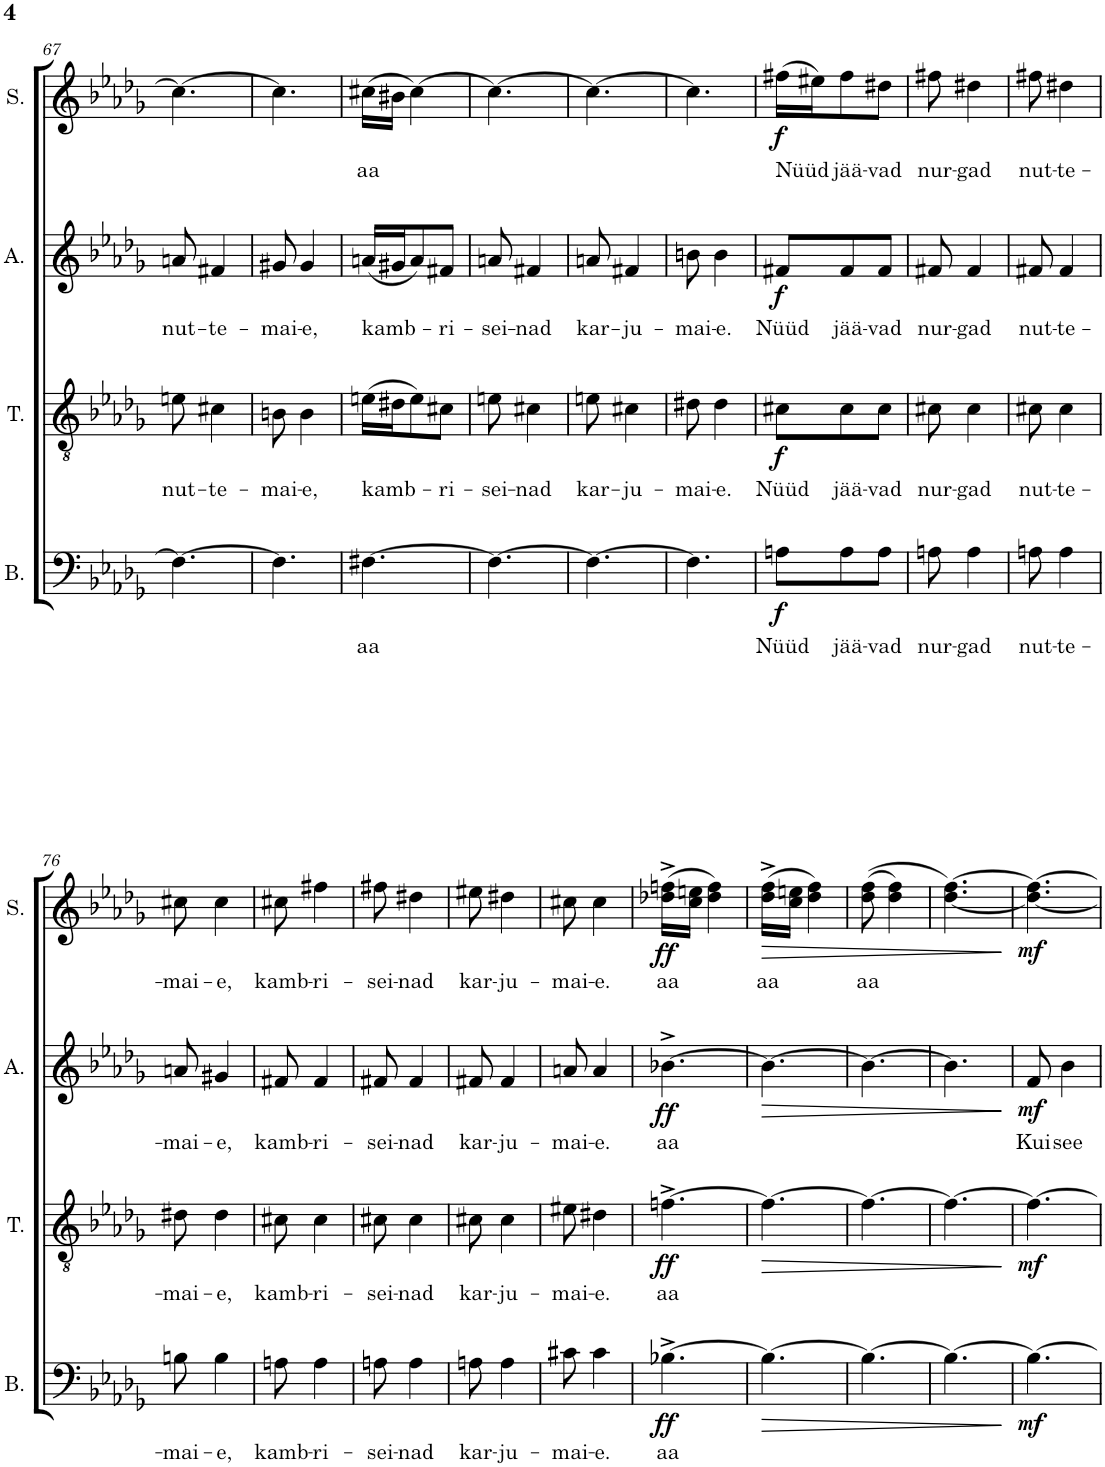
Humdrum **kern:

**kern	**text	**dynam	**kern	**text	**dynam	**kern	**text	**dynam	**kern	**text	**dynam
*part4	*part4	*part4	*part3	*part3	*part3	*part2	*part2	*part2	*part1	*part1	*part1
*staff4	*staff4	*staff4	*staff3	*staff3	*staff3	*staff2	*staff2	*staff2	*staff1	*staff1	*staff1
*I"Bass	*	*	*I"Tenor	*	*	*I"Alto	*	*	*I"Soprano	*	*
*I'B.	*	*	*I'T.	*	*	*I'A.	*	*	*I'S.	*	*
!!LO:PB:g=z
*clefF4	*	*	*clefGv2	*	*	*clefG2	*	*	*clefG2	*	*
*k[b-e-a-d-g-]	*	*	*k[b-e-a-d-g-]	*	*	*k[b-e-a-d-g-]	*	*	*k[b-e-a-d-g-]	*	*
*M3/8	*	*	*M3/8	*	*	*M3/8	*	*	*M3/8	*	*
=67	=67	=67	=67	=67	=67	=67	=67	=67	=67	=67	=67
!	!	!	!	!LO:LY:b	!	!	!LO:LY:b	!	!	!	!
4.F#\_	.	.	8en\	nut-	.	8an/	nut-	.	4.cc#\_	.	.
!	!	!	!	!LO:LY:b	!	!	!LO:LY:b	!	!	!	!
.	.	.	4c#X\	-te-	.	4f#X/	-te-	.	.	.	.
=68	=68	=68	=68	=68	=68	=68	=68	=68	=68	=68	=68
!	!	!	!	!LO:LY:b	!	!	!LO:LY:b	!	!	!	!
4.F#\]	.	.	8Bn\	-mai-	.	8g#X/	-mai-	.	4.cc#\]	.	.
!	!	!	!	!LO:LY:b	!	!	!LO:LY:b	!	!	!	!
.	.	.	4B\	-e,	.	4g#/	-e,	.	.	.	.
=69	=69	=69	=69	=69	=69	=69	=69	=69	=69	=69	=69
!	!LO:LY:b	!	!	!LO:LY:b	!	!	!LO:LY:b	!	!	!LO:LY:b	!
[4.F#X\	aa	.	(16en\LL	kamb-	.	(16an/LL	kamb-	.	(16cc#X\LL	aa	.
.	.	.	16d#X\J	.	.	16g#X/J	.	.	16b#X\JJ	.	.
.	.	.	8e\)	.	.	8a/)	.	.	[4cc#\)	.	.
!	!	!	!	!LO:LY:b	!	!	!LO:LY:b	!	!	!	!
.	.	.	8c#X\J	-ri-	.	8f#X/J	-ri-	.	.	.	.
=70	=70	=70	=70	=70	=70	=70	=70	=70	=70	=70	=70
!	!	!	!	!LO:LY:b	!	!	!LO:LY:b	!	!	!	!
4.F#\_	.	.	8en\	-sei-	.	8an/	-sei-	.	4.cc#\_	.	.
!	!	!	!	!LO:LY:b	!	!	!LO:LY:b	!	!	!	!
.	.	.	4c#X\	-nad	.	4f#X/	-nad	.	.	.	.
=71	=71	=71	=71	=71	=71	=71	=71	=71	=71	=71	=71
!	!	!	!	!LO:LY:b	!	!	!LO:LY:b	!	!	!	!
4.F#\_	.	.	8en\	kar-	.	8an/	kar-	.	4.cc#\_	.	.
!	!	!	!	!LO:LY:b	!	!	!LO:LY:b	!	!	!	!
.	.	.	4c#X\	-ju-	.	4f#X/	-ju-	.	.	.	.
=72	=72	=72	=72	=72	=72	=72	=72	=72	=72	=72	=72
!	!	!	!	!LO:LY:b	!	!	!LO:LY:b	!	!	!	!
4.F#\]	.	.	8d#X\	-mai-	.	8bn\	-mai-	.	4.cc#\]	.	.
!	!	!	!	!LO:LY:b	!	!	!LO:LY:b	!	!	!	!
.	.	.	4d#\	-e.	.	4b\	-e.	.	.	.	.
=73	=73	=73	=73	=73	=73	=73	=73	=73	=73	=73	=73
!	!LO:LY:b	!LO:DY:b	!	!LO:LY:b	!LO:DY:b	!	!LO:LY:b	!LO:DY:b	!	!LO:LY:b	!LO:DY:b
8An\L	Nüüd	f	8c#X\L	Nüüd	f	8f#X/L	Nüüd	f	(16ff#X\LL	Nüüd	f
.	.	.	.	.	.	.	.	.	16ee#X\J)	.	.
!	!LO:LY:b	!	!	!LO:LY:b	!	!	!LO:LY:b	!	!	!LO:LY:b	!
8A\	jää-	.	8c#\	jää-	.	8f#/	jää-	.	8ff#\	jää-	.
!	!LO:LY:b	!	!	!LO:LY:b	!	!	!LO:LY:b	!	!	!LO:LY:b	!
8A\J	-vad	.	8c#\J	-vad	.	8f#/J	-vad	.	8dd#X\J	-vad	.
=74	=74	=74	=74	=74	=74	=74	=74	=74	=74	=74	=74
!	!LO:LY:b	!	!	!LO:LY:b	!	!	!LO:LY:b	!	!	!LO:LY:b	!
8An\	nur-	.	8c#X\	nur-	.	8f#X/	nur-	.	8ff#X\	nur-	.
!	!LO:LY:b	!	!	!LO:LY:b	!	!	!LO:LY:b	!	!	!LO:LY:b	!
4A\	-gad	.	4c#\	-gad	.	4f#/	-gad	.	4dd#X\	-gad	.
=75	=75	=75	=75	=75	=75	=75	=75	=75	=75	=75	=75
!	!LO:LY:b	!	!	!LO:LY:b	!	!	!LO:LY:b	!	!	!LO:LY:b	!
8An\	nut-	.	8c#X\	nut-	.	8f#X/	nut-	.	8ff#X\	nut-	.
!	!LO:LY:b	!	!	!LO:LY:b	!	!	!LO:LY:b	!	!	!LO:LY:b	!
4A\	-te-	.	4c#\	-te-	.	4f#/	-te-	.	4dd#X\	-te-	.
!!LO:LB:g=z
=76	=76	=76	=76	=76	=76	=76	=76	=76	=76	=76	=76
!	!LO:LY:b	!	!	!LO:LY:b	!	!	!LO:LY:b	!	!	!LO:LY:b	!
8Bn\	-mai-	.	8d#X\	-mai-	.	8an/	-mai-	.	8cc#X\	-mai-	.
!	!LO:LY:b	!	!	!LO:LY:b	!	!	!LO:LY:b	!	!	!LO:LY:b	!
4B\	-e,	.	4d#\	-e,	.	4g#X/	-e,	.	4cc#\	-e,	.
=77	=77	=77	=77	=77	=77	=77	=77	=77	=77	=77	=77
!	!LO:LY:b	!	!	!LO:LY:b	!	!	!LO:LY:b	!	!	!LO:LY:b	!
8An\	kamb-	.	8c#X\	kamb-	.	8f#X/	kamb-	.	8cc#X\	kamb-	.
!	!LO:LY:b	!	!	!LO:LY:b	!	!	!LO:LY:b	!	!	!LO:LY:b	!
4A\	-ri-	.	4c#\	-ri-	.	4f#/	-ri-	.	4ff#X\	-ri-	.
=78	=78	=78	=78	=78	=78	=78	=78	=78	=78	=78	=78
!	!LO:LY:b	!	!	!LO:LY:b	!	!	!LO:LY:b	!	!	!LO:LY:b	!
8An\	-sei-	.	8c#X\	-sei-	.	8f#X/	-sei-	.	8ff#X\	-sei-	.
!	!LO:LY:b	!	!	!LO:LY:b	!	!	!LO:LY:b	!	!	!LO:LY:b	!
4A\	-nad	.	4c#\	-nad	.	4f#/	-nad	.	4dd#X\	-nad	.
=79	=79	=79	=79	=79	=79	=79	=79	=79	=79	=79	=79
!	!LO:LY:b	!	!	!LO:LY:b	!	!	!LO:LY:b	!	!	!LO:LY:b	!
8An\	kar-	.	8c#X\	kar-	.	8f#X/	kar-	.	8ee#X\	kar-	.
!	!LO:LY:b	!	!	!LO:LY:b	!	!	!LO:LY:b	!	!	!LO:LY:b	!
4A\	-ju-	.	4c#\	-ju-	.	4f#/	-ju-	.	4dd#X\	-ju-	.
=80	=80	=80	=80	=80	=80	=80	=80	=80	=80	=80	=80
!	!LO:LY:b	!	!	!LO:LY:b	!	!	!LO:LY:b	!	!	!LO:LY:b	!
8c#X\	-mai-	.	8e#X\	-mai-	.	8an/	-mai-	.	8cc#X\	-mai-	.
!	!LO:LY:b	!	!	!LO:LY:b	!	!	!LO:LY:b	!	!	!LO:LY:b	!
4c#\	-e.	.	4d#X\	-e.	.	4a/	-e.	.	4cc#\	-e.	.
=81	=81	=81	=81	=81	=81	=81	=81	=81	=81	=81	=81
!	!LO:LY:b	!LO:DY:b	!	!LO:LY:b	!LO:DY:b	!	!LO:LY:b	!LO:DY:b	!	!LO:LY:b	!LO:DY:b
[4.B-X^\	aa	ff	[4.fn^\	aa	ff	[4.b-X^\	aa	ff	(16dd-X\^ 16ffn\^LL	aa	ff
.	.	.	.	.	.	.	.	.	16cc\ 16een\JJ	.	.
.	.	.	.	.	.	.	.	.	4dd-\ 4ff\)	.	.
=82	=82	=82	=82	=82	=82	=82	=82	=82	=82	=82	=82
!	!	!LO:HP:b	!	!	!LO:HP:b	!	!	!LO:HP:b	!	!LO:LY:b	!LO:HP:b
4.B-\_	.	>	4.f\_	.	>	4.b-\_	.	>	(16dd-\^ 16ff\^LL	aa	>
.	.	.	.	.	.	.	.	.	16cc\ 16een\JJ	.	.
.	.	.	.	.	.	.	.	.	4dd-\ 4ff\)	.	.
=83	=83	=83	=83	=83	=83	=83	=83	=83	=83	=83	=83
!	!	!	!	!	!	!	!	!	!	!LO:LY:b	!
4.B-\_	.	.	4.f\_	.	.	4.b-\_	.	.	((8dd-\ 8ff\	aa	.
.	.	.	.	.	.	.	.	.	4dd-\ 4ff\)	.	.
=84	=84	=84	=84	=84	=84	=84	=84	=84	=84	=84	=84
4.B-\_	.	.	4.f\_	.	.	4.b-\]	.	.	[4.dd-\ [4.ff\)	.	.
.	.	]	.	.	]	.	.	]	.	.	]
=85	=85	=85	=85	=85	=85	=85	=85	=85	=85	=85	=85
!	!	!LO:DY:b	!	!	!LO:DY:b	!	!LO:LY:b	!LO:DY:b	!	!	!LO:DY:b
4.B-\_	.	mf	4.f\_	.	mf	8f/	Kui	mf	4.dd-\_ 4.ff\_	.	mf
!	!	!	!	!	!	!	!LO:LY:b	!	!	!	!
.	.	.	.	.	.	4b-\	see	.	.	.	.
=	=	=	=	=	=	=	=	=	=	=	=
*-	*-	*-	*-	*-	*-	*-	*-	*-	*-	*-	*-
